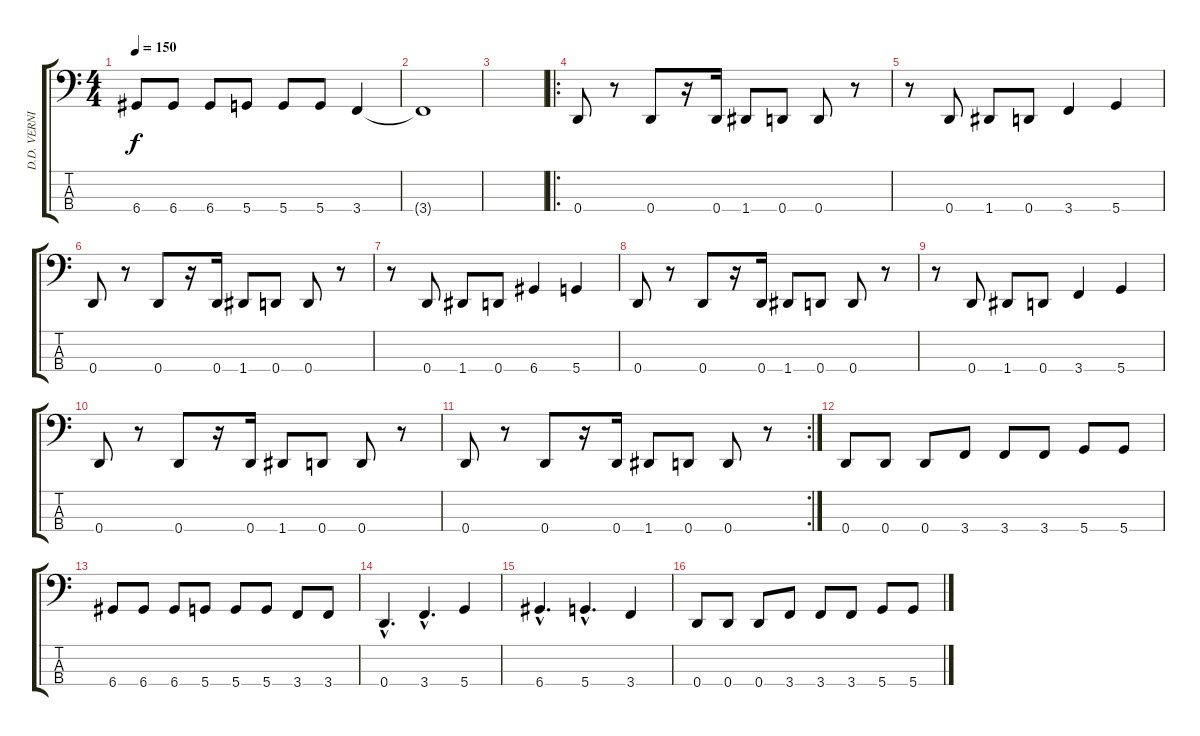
\track ("D.D. VERNI - bass" "D.D. VERNI") {instrument slapbass1}
\staff {score tabs}
\tuning (G2 D2 A1 D1) {hide}
\ts (4 4)
\tempo 150
\clef f4
\ks c
6.4.8{dy f} 6.4.8 6.4.8 5.4.8 5.4.8 5.4.8 3.4.4 |
3.4{t}.1 |
|
\ro
0.4.8 r.8 0.4.8 r.16 0.4.16 1.4.8 0.4.8 0.4.8 r.8 |
r.8 0.4.8 1.4.8 0.4.8 3.4.4 5.4.4 |
0.4.8 r.8 0.4.8 r.16 0.4.16 1.4.8 0.4.8 0.4.8 r.8 |
r.8 0.4.8 1.4.8 0.4.8 6.4.4 5.4.4 |
0.4.8 r.8 0.4.8 r.16 0.4.16 1.4.8 0.4.8 0.4.8 r.8 |
r.8 0.4.8 1.4.8 0.4.8 3.4.4 5.4.4 |
0.4.8 r.8 0.4.8 r.16 0.4.16 1.4.8 0.4.8 0.4.8 r.8 |
\rc 2
0.4.8 r.8 0.4.8 r.16 0.4.16 1.4.8 0.4.8 0.4.8 r.8 |
0.4.8 0.4.8 0.4.8 3.4.8 3.4.8 3.4.8 5.4.8 5.4.8 |
6.4.8 6.4.8 6.4.8 5.4.8 5.4.8 5.4.8 3.4.8 3.4.8 |
0.4{hac}.4{d} 3.4{hac}.4{d} 5.4.4 |
6.4{hac}.4{d} 5.4{hac}.4{d} 3.4.4 |
0.4.8 0.4.8 0.4.8 3.4.8 3.4.8 3.4.8 5.4.8 5.4.8
